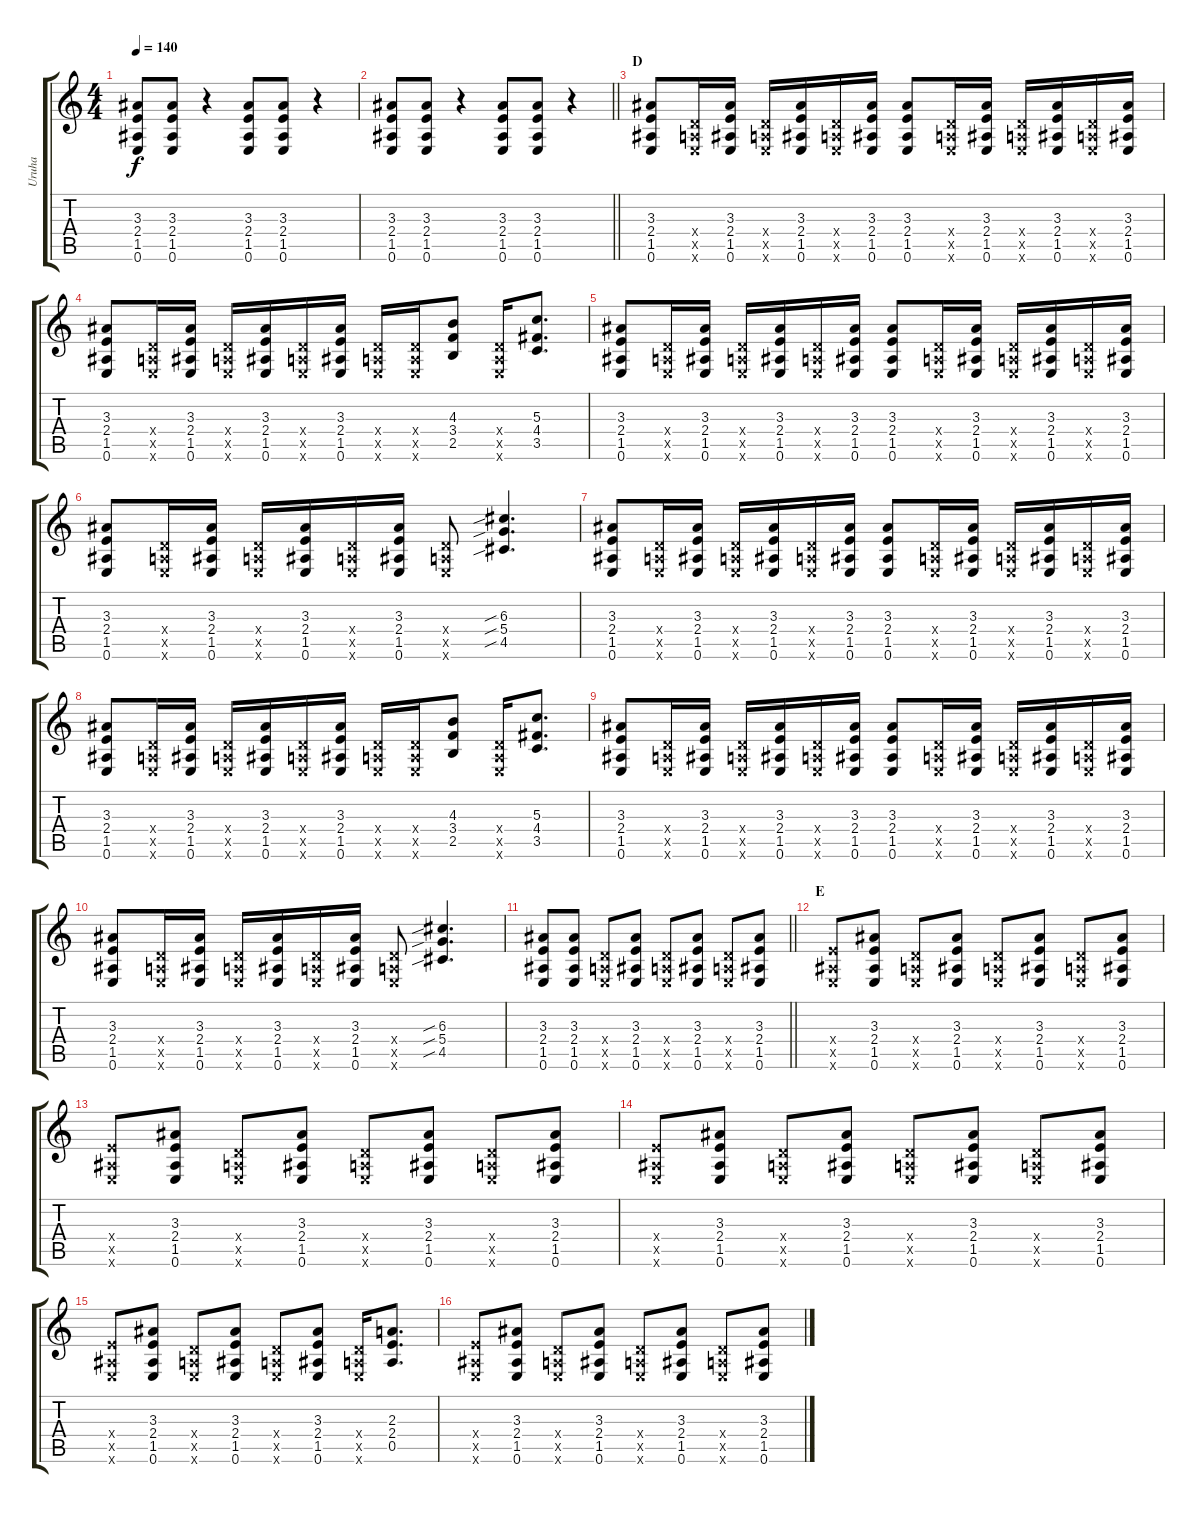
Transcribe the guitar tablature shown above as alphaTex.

\track ("Uruha" "Uruha") {instrument distortionguitar}
\staff {score tabs}
\tuning (E4 B3 G3 D3 A2 E2) {hide}
\ts (4 4)
\tempo 140
\clef g2
\ks c
(3.3 2.4 1.5 0.6).8{dy f} (3.3 2.4 1.5 0.6).8 r.4 (3.3 2.4 1.5 0.6).8 (3.3 2.4 1.5 0.6).8 r.4 |
\barLineRight lightlight
(3.3 2.4 1.5 0.6).8 (3.3 2.4 1.5 0.6).8 r.4 (3.3 2.4 1.5 0.6).8 (3.3 2.4 1.5 0.6).8 r.4 |
\section ("" "D")
(3.3 2.4 1.5 0.6).8 (0.4{x} 0.5{x} 0.6{x}).16 (3.3 2.4 1.5 0.6).16 (0.4{x} 0.5{x} 0.6{x}).16 (3.3 2.4 1.5 0.6).16 (0.4{x} 0.5{x} 0.6{x}).16 (3.3 2.4 1.5 0.6).16 (3.3 2.4 1.5 0.6).8 (0.4{x} 0.5{x} 0.6{x}).16 (3.3 2.4 1.5 0.6).16 (0.4{x} 0.5{x} 0.6{x}).16 (3.3 2.4 1.5 0.6).16 (0.4{x} 0.5{x} 0.6{x}).16 (3.3 2.4 1.5 0.6).16 |
(3.3 2.4 1.5 0.6).8 (0.4{x} 0.5{x} 0.6{x}).16 (3.3 2.4 1.5 0.6).16 (0.4{x} 0.5{x} 0.6{x}).16 (3.3 2.4 1.5 0.6).16 (0.4{x} 0.5{x} 0.6{x}).16 (3.3 2.4 1.5 0.6).16 (0.4{x} 0.5{x} 0.6{x}).16 (0.4{x} 0.5{x} 0.6{x}).16 (4.3 3.4 2.5).8 (0.4{x} 0.5{x} 0.6{x}).16 (5.3 4.4 3.5).8{d} |
(3.3 2.4 1.5 0.6).8 (0.4{x} 0.5{x} 0.6{x}).16 (3.3 2.4 1.5 0.6).16 (0.4{x} 0.5{x} 0.6{x}).16 (3.3 2.4 1.5 0.6).16 (0.4{x} 0.5{x} 0.6{x}).16 (3.3 2.4 1.5 0.6).16 (3.3 2.4 1.5 0.6).8 (0.4{x} 0.5{x} 0.6{x}).16 (3.3 2.4 1.5 0.6).16 (0.4{x} 0.5{x} 0.6{x}).16 (3.3 2.4 1.5 0.6).16 (0.4{x} 0.5{x} 0.6{x}).16 (3.3 2.4 1.5 0.6).16 |
(3.3 2.4 1.5 0.6).8 (0.4{x} 0.5{x} 0.6{x}).16 (3.3 2.4 1.5 0.6).16 (0.4{x} 0.5{x} 0.6{x}).16 (3.3 2.4 1.5 0.6).16 (0.4{x} 0.5{x} 0.6{x}).16 (3.3 2.4 1.5 0.6).16 (0.4{x} 0.5{x} 0.6{x}).8 (6.3{sib} 5.4{sib} 4.5{sib}).4{d} |
(3.3 2.4 1.5 0.6).8 (0.4{x} 0.5{x} 0.6{x}).16 (3.3 2.4 1.5 0.6).16 (0.4{x} 0.5{x} 0.6{x}).16 (3.3 2.4 1.5 0.6).16 (0.4{x} 0.5{x} 0.6{x}).16 (3.3 2.4 1.5 0.6).16 (3.3 2.4 1.5 0.6).8 (0.4{x} 0.5{x} 0.6{x}).16 (3.3 2.4 1.5 0.6).16 (0.4{x} 0.5{x} 0.6{x}).16 (3.3 2.4 1.5 0.6).16 (0.4{x} 0.5{x} 0.6{x}).16 (3.3 2.4 1.5 0.6).16 |
(3.3 2.4 1.5 0.6).8 (0.4{x} 0.5{x} 0.6{x}).16 (3.3 2.4 1.5 0.6).16 (0.4{x} 0.5{x} 0.6{x}).16 (3.3 2.4 1.5 0.6).16 (0.4{x} 0.5{x} 0.6{x}).16 (3.3 2.4 1.5 0.6).16 (0.4{x} 0.5{x} 0.6{x}).16 (0.4{x} 0.5{x} 0.6{x}).16 (4.3 3.4 2.5).8 (0.4{x} 0.5{x} 0.6{x}).16 (5.3 4.4 3.5).8{d} |
(3.3 2.4 1.5 0.6).8 (0.4{x} 0.5{x} 0.6{x}).16 (3.3 2.4 1.5 0.6).16 (0.4{x} 0.5{x} 0.6{x}).16 (3.3 2.4 1.5 0.6).16 (0.4{x} 0.5{x} 0.6{x}).16 (3.3 2.4 1.5 0.6).16 (3.3 2.4 1.5 0.6).8 (0.4{x} 0.5{x} 0.6{x}).16 (3.3 2.4 1.5 0.6).16 (0.4{x} 0.5{x} 0.6{x}).16 (3.3 2.4 1.5 0.6).16 (0.4{x} 0.5{x} 0.6{x}).16 (3.3 2.4 1.5 0.6).16 |
(3.3 2.4 1.5 0.6).8 (0.4{x} 0.5{x} 0.6{x}).16 (3.3 2.4 1.5 0.6).16 (0.4{x} 0.5{x} 0.6{x}).16 (3.3 2.4 1.5 0.6).16 (0.4{x} 0.5{x} 0.6{x}).16 (3.3 2.4 1.5 0.6).16 (0.4{x} 0.5{x} 0.6{x}).8 (6.3{sib} 5.4{sib} 4.5{sib}).4{d} |
\barLineRight lightlight
(3.3 2.4 1.5 0.6).8 (3.3 2.4 1.5 0.6).8 (0.4{x} 0.5{x} 0.6{x}).8 (3.3 2.4 1.5 0.6).8 (0.4{x} 0.5{x} 0.6{x}).8 (3.3 2.4 1.5 0.6).8 (0.4{x} 0.5{x} 0.6{x}).8 (3.3 2.4 1.5 0.6).8 |
\section ("" "E")
(2.4{x} 1.5{x} 0.6{x}).8 (3.3 2.4 1.5 0.6).8 (0.4{x} 0.5{x} 0.6{x}).8 (3.3 2.4 1.5 0.6).8 (0.4{x} 0.5{x} 0.6{x}).8 (3.3 2.4 1.5 0.6).8 (0.4{x} 0.5{x} 0.6{x}).8 (3.3 2.4 1.5 0.6).8 |
(2.4{x} 1.5{x} 0.6{x}).8 (3.3 2.4 1.5 0.6).8 (0.4{x} 0.5{x} 0.6{x}).8 (3.3 2.4 1.5 0.6).8 (0.4{x} 0.5{x} 0.6{x}).8 (3.3 2.4 1.5 0.6).8 (0.4{x} 0.5{x} 0.6{x}).8 (3.3 2.4 1.5 0.6).8 |
(2.4{x} 1.5{x} 0.6{x}).8 (3.3 2.4 1.5 0.6).8 (0.4{x} 0.5{x} 0.6{x}).8 (3.3 2.4 1.5 0.6).8 (0.4{x} 0.5{x} 0.6{x}).8 (3.3 2.4 1.5 0.6).8 (0.4{x} 0.5{x} 0.6{x}).8 (3.3 2.4 1.5 0.6).8 |
(2.4{x} 1.5{x} 0.6{x}).8 (3.3 2.4 1.5 0.6).8 (0.4{x} 0.5{x} 0.6{x}).8 (3.3 2.4 1.5 0.6).8 (0.4{x} 0.5{x} 0.6{x}).8 (3.3 2.4 1.5 0.6).8 (0.4{x} 0.5{x} 0.6{x}).16 (2.3 2.4 0.5).8{d} |
(2.4{x} 1.5{x} 0.6{x}).8 (3.3 2.4 1.5 0.6).8 (0.4{x} 0.5{x} 0.6{x}).8 (3.3 2.4 1.5 0.6).8 (0.4{x} 0.5{x} 0.6{x}).8 (3.3 2.4 1.5 0.6).8 (0.4{x} 0.5{x} 0.6{x}).8 (3.3 2.4 1.5 0.6).8
